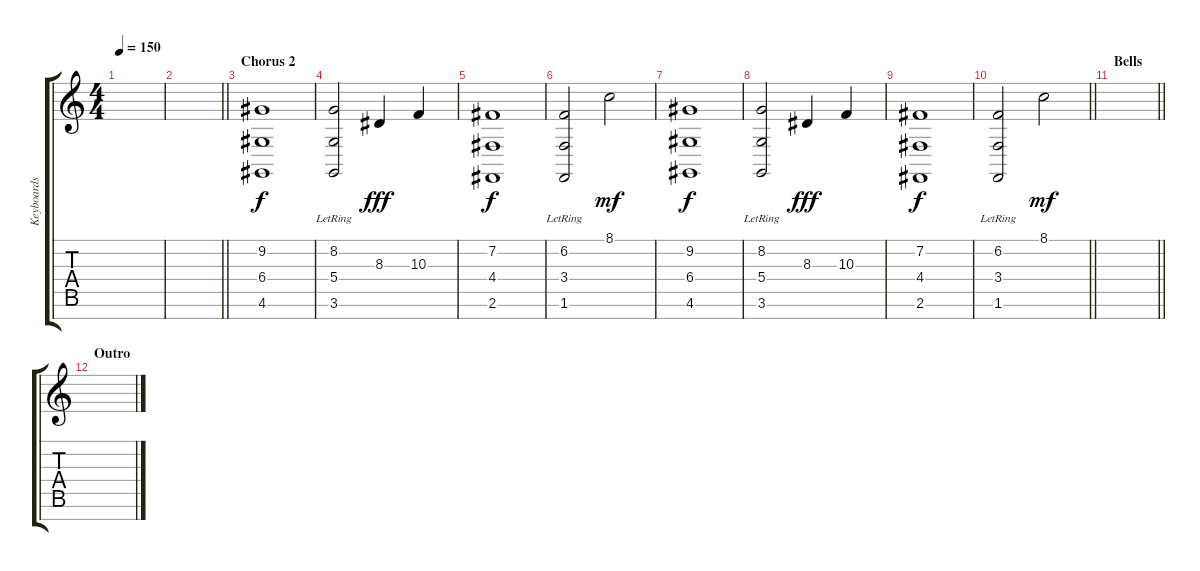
\track ("Keyboards" "Keyboards") {instrument stringensemble1}
\staff {score tabs}
\tuning (E4 B3 G3 D3 A2 E2 B1) {hide}
\ts (4 4)
\tempo 150
\clef g2
\ks c
|
\barLineRight lightlight
|
\section ("" "Chorus 2")
(9.2 6.4 4.6).1{dy f} |
(8.2{lr} 5.4{lr} 3.6{lr}).2 8.3.4{dy fff} 10.3.4 |
(7.2 4.4 2.6).1{dy f} |
(6.2{lr} 3.4{lr} 1.6{lr}).2 8.1.2{dy mf} |
(9.2 6.4 4.6).1{dy f} |
(8.2{lr} 5.4{lr} 3.6{lr}).2 8.3.4{dy fff} 10.3.4 |
(7.2 4.4 2.6).1{dy f} |
\barLineRight lightlight
(6.2{lr} 3.4{lr} 1.6{lr}).2 8.1.2{dy mf} |
\section ("" "Bells")
\barLineRight lightlight
|
\section ("" "Outro")
